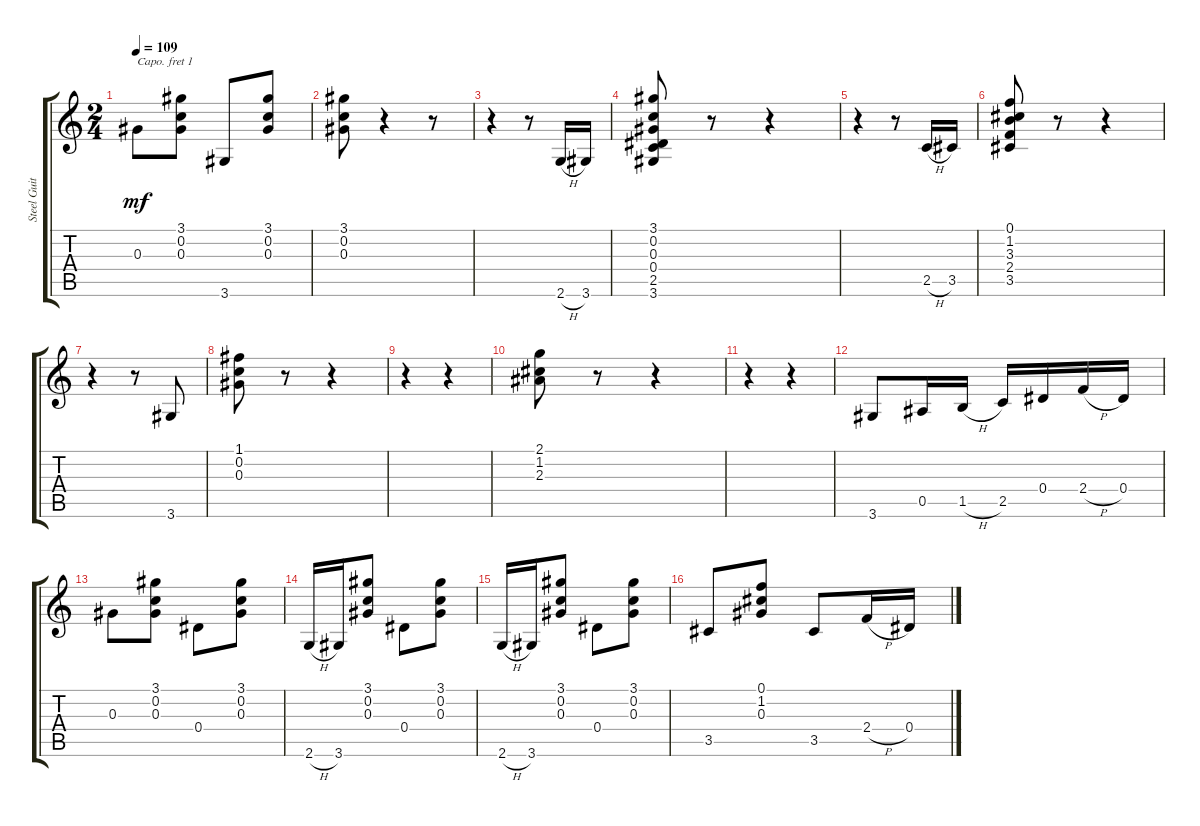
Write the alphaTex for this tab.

\track ("Steel Guitar" "Steel Guit") {instrument acousticguitarsteel}
\staff {score tabs}
\capo 1
\tuning (E4 B3 G3 D3 A2 E2) {hide}
\ts (2 4)
\tempo 109
\clef g2
\ks c
0.3.8{dy mf} (3.1 0.2 0.3).8 3.6.8 (3.1 0.2 0.3).8 |
(3.1 0.2 0.3).8 r.4 r.8 |
r.4 r.8 2.6{h}.16 3.6.16 |
(3.1 0.2 0.3 0.4 2.5 3.6).8 r.8 r.4 |
r.4 r.8 2.5{h}.16 3.5.16 |
(0.1 1.2 3.3 2.4 3.5).8 r.8 r.4 |
r.4 r.8 3.6.8 |
(1.1 0.2 0.3).8 r.8 r.4 |
r.4 r.4 |
(2.1 1.2 2.3).8 r.8 r.4 |
r.4 r.4 |
3.6.8 0.5.16 1.5{h}.16 2.5.16 0.4.16 2.4{h}.16 0.4.16 |
0.3.8 (3.1 0.2 0.3).8 0.4.8 (3.1 0.2 0.3).8 |
2.6{h}.16 3.6.16 (3.1 0.2 0.3).8 0.4.8 (3.1 0.2 0.3).8 |
2.6{h}.16 3.6.16 (3.1 0.2 0.3).8 0.4.8 (3.1 0.2 0.3).8 |
3.5.8 (0.1 1.2 0.3).8 3.5.8 2.4{h}.16 0.4.16
